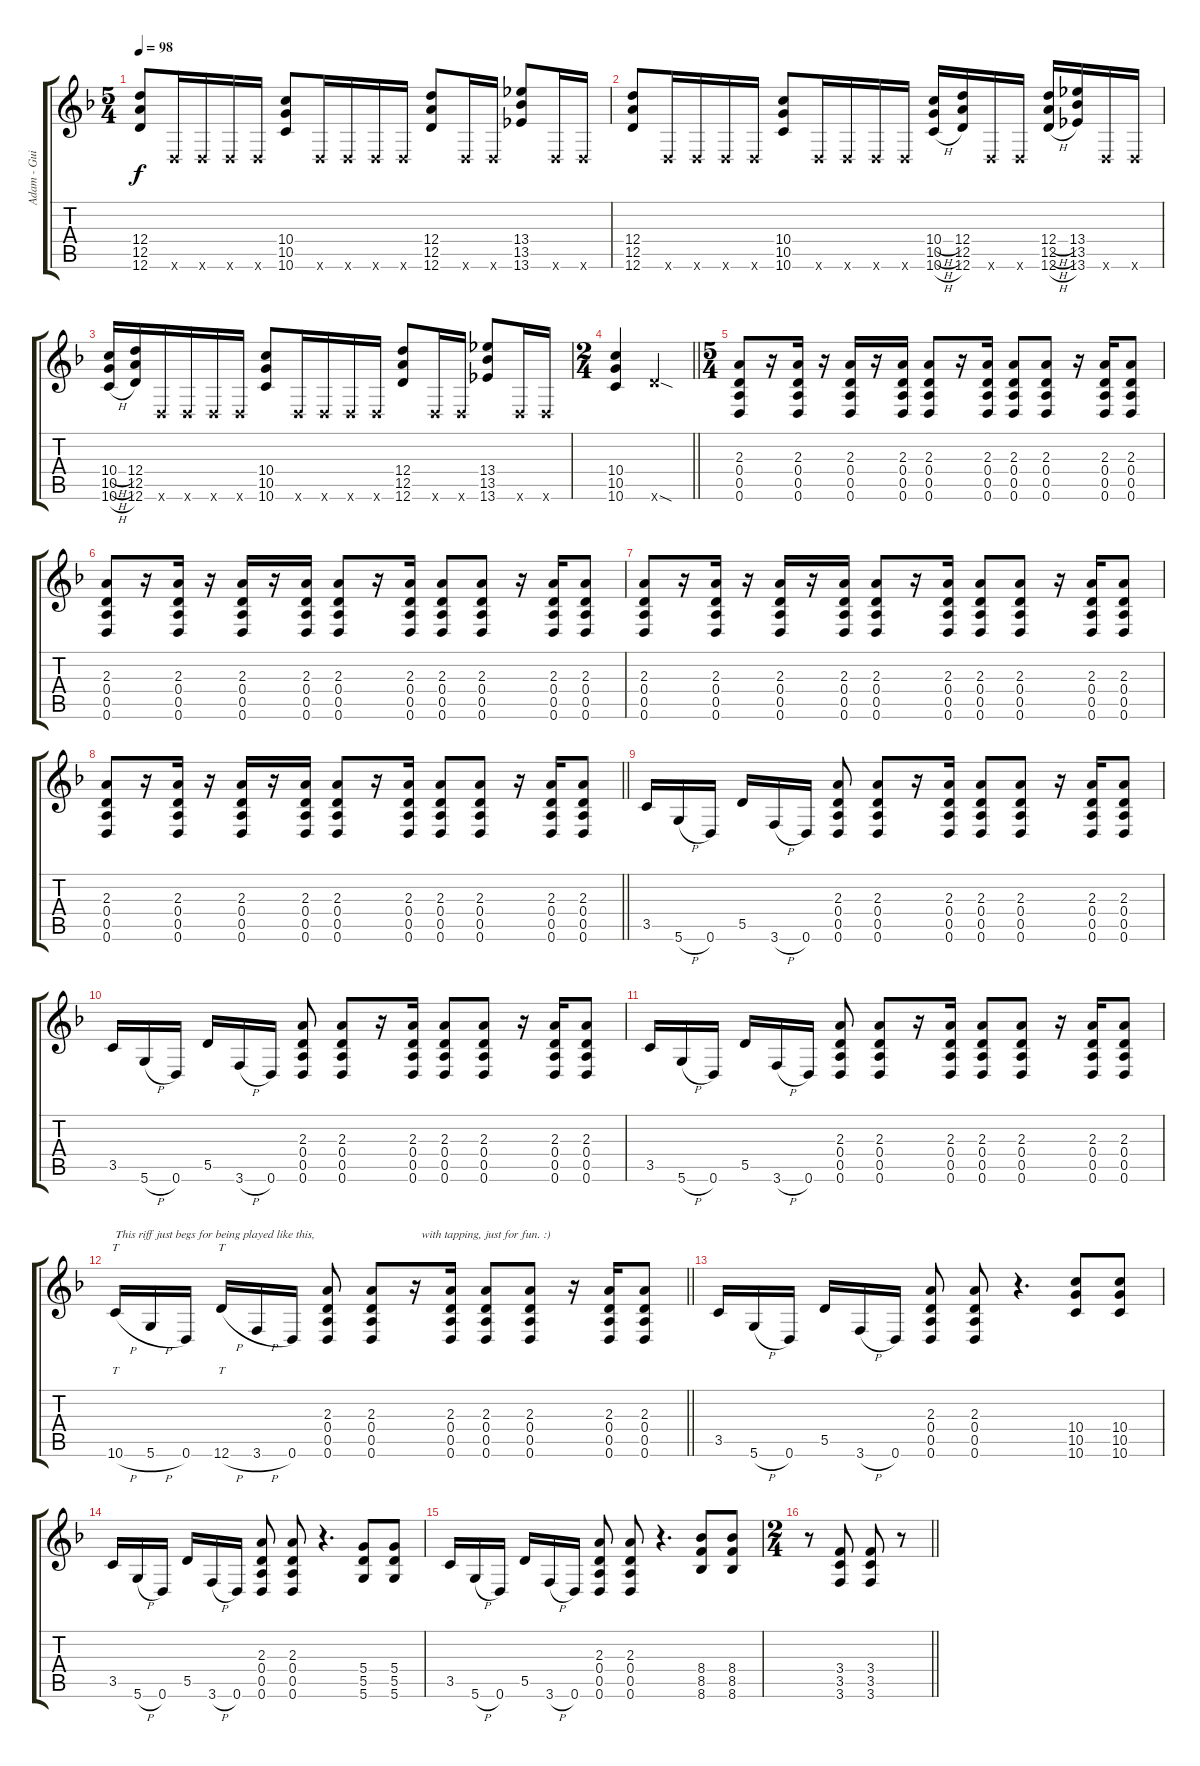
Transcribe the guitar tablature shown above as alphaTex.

\track ("Adam - Guitar" "Adam - Gui") {instrument overdrivenguitar}
\staff {score tabs}
\tuning (E4 B3 G3 D3 A2 D2) {hide}
\ts (5 4)
\tempo 98
\clef g2
\ks dminor
(12.4 12.5 12.6).8{dy f} 0.6{x}.16 0.6{x}.16{beam merge} 0.6{x}.16 0.6{x}.16{beam split} (10.4 10.5 10.6).8{beam merge} 0.6{x}.16 0.6{x}.16 0.6{x}.16 0.6{x}.16 (12.4 12.5 12.6).8 0.6{x}.16 0.6{x}.16 (13.4 13.5 13.6).8 0.6{x}.16 0.6{x}.16 |
(12.4 12.5 12.6).8 0.6{x}.16 0.6{x}.16{beam merge} 0.6{x}.16 0.6{x}.16{beam split} (10.4 10.5 10.6).8{beam merge} 0.6{x}.16 0.6{x}.16 0.6{x}.16 0.6{x}.16 (10.4{h} 10.5{h} 10.6{h}).16 (12.4 12.5 12.6).16 0.6{x}.16 0.6{x}.16 (12.4{h} 12.5{h} 12.6{h}).16 (13.4 13.5 13.6).16 0.6{x}.16 0.6{x}.16 |
(10.4{h} 10.5{h} 10.6{h}).16 (12.4 12.5 12.6).16 0.6{x}.16 0.6{x}.16{beam merge} 0.6{x}.16 0.6{x}.16{beam split} (10.4 10.5 10.6).8{beam merge} 0.6{x}.16 0.6{x}.16 0.6{x}.16 0.6{x}.16 (12.4 12.5 12.6).8 0.6{x}.16 0.6{x}.16 (13.4 13.5 13.6).8 0.6{x}.16 0.6{x}.16 |
\ts (2 4)
\barLineRight lightlight
(10.4 10.5 10.6).4 12.6{sod x}.4 |
\ts (5 4)
(2.3 0.4 0.5 0.6).8{volume 16} r.16 (2.3 0.4 0.5 0.6).16 r.16 (2.3 0.4 0.5 0.6).16 r.16 (2.3 0.4 0.5 0.6).16{beam split} (2.3 0.4 0.5 0.6).8 r.16 (2.3 0.4 0.5 0.6).16{beam split} (2.3 0.4 0.5 0.6).8 (2.3 0.4 0.5 0.6).8 r.16 (2.3 0.4 0.5 0.6).16 (2.3 0.4 0.5 0.6).8 |
(2.3 0.4 0.5 0.6).8 r.16 (2.3 0.4 0.5 0.6).16 r.16 (2.3 0.4 0.5 0.6).16 r.16 (2.3 0.4 0.5 0.6).16{beam split} (2.3 0.4 0.5 0.6).8 r.16 (2.3 0.4 0.5 0.6).16{beam split} (2.3 0.4 0.5 0.6).8 (2.3 0.4 0.5 0.6).8 r.16 (2.3 0.4 0.5 0.6).16 (2.3 0.4 0.5 0.6).8 |
(2.3 0.4 0.5 0.6).8 r.16 (2.3 0.4 0.5 0.6).16 r.16 (2.3 0.4 0.5 0.6).16 r.16 (2.3 0.4 0.5 0.6).16{beam split} (2.3 0.4 0.5 0.6).8 r.16 (2.3 0.4 0.5 0.6).16{beam split} (2.3 0.4 0.5 0.6).8 (2.3 0.4 0.5 0.6).8 r.16 (2.3 0.4 0.5 0.6).16 (2.3 0.4 0.5 0.6).8 |
\barLineRight lightlight
(2.3 0.4 0.5 0.6).8 r.16 (2.3 0.4 0.5 0.6).16 r.16 (2.3 0.4 0.5 0.6).16 r.16 (2.3 0.4 0.5 0.6).16{beam split} (2.3 0.4 0.5 0.6).8 r.16 (2.3 0.4 0.5 0.6).16{beam split} (2.3 0.4 0.5 0.6).8 (2.3 0.4 0.5 0.6).8 r.16 (2.3 0.4 0.5 0.6).16 (2.3 0.4 0.5 0.6).8 |
3.5.16{volume 13} 5.6{h}.16 0.6.16{beam split} 5.5.16{beam merge} 3.6{h}.16 0.6.16{beam split} (2.3 0.4 0.5 0.6).8{beam split} (2.3 0.4 0.5 0.6).8 r.16 (2.3 0.4 0.5 0.6).16{beam split} (2.3 0.4 0.5 0.6).8 (2.3 0.4 0.5 0.6).8 r.16 (2.3 0.4 0.5 0.6).16 (2.3 0.4 0.5 0.6).8 |
3.5.16 5.6{h}.16 0.6.16{beam split} 5.5.16{beam merge} 3.6{h}.16 0.6.16{beam split} (2.3 0.4 0.5 0.6).8{beam split} (2.3 0.4 0.5 0.6).8 r.16 (2.3 0.4 0.5 0.6).16{beam split} (2.3 0.4 0.5 0.6).8 (2.3 0.4 0.5 0.6).8 r.16 (2.3 0.4 0.5 0.6).16 (2.3 0.4 0.5 0.6).8 |
3.5.16 5.6{h}.16 0.6.16{beam split} 5.5.16{beam merge} 3.6{h}.16 0.6.16{beam split} (2.3 0.4 0.5 0.6).8{beam split} (2.3 0.4 0.5 0.6).8 r.16 (2.3 0.4 0.5 0.6).16{beam split} (2.3 0.4 0.5 0.6).8 (2.3 0.4 0.5 0.6).8 r.16 (2.3 0.4 0.5 0.6).16 (2.3 0.4 0.5 0.6).8 |
\barLineRight lightlight
10.6{h}.16{tt txt "This riff just begs for being played like this,"} 5.6{h}.16 0.6.16{beam split} 12.6{h}.16{tt beam merge} 3.6{h}.16 0.6.16{beam split} (2.3 0.4 0.5 0.6).8{beam split} (2.3 0.4 0.5 0.6).8 r.16{txt "  with tapping, just for fun. :)"} (2.3 0.4 0.5 0.6).16{beam split} (2.3 0.4 0.5 0.6).8 (2.3 0.4 0.5 0.6).8 r.16 (2.3 0.4 0.5 0.6).16 (2.3 0.4 0.5 0.6).8 |
3.5.16 5.6{h}.16 0.6.16{beam split} 5.5.16{beam merge} 3.6{h}.16 0.6.16{beam split} (2.3 0.4 0.5 0.6).8{beam split} (2.3 0.4 0.5 0.6).8 r.4{d} (10.4 10.5 10.6).8 (10.4 10.5 10.6).8 |
3.5.16 5.6{h}.16 0.6.16{beam split} 5.5.16{beam merge} 3.6{h}.16 0.6.16{beam split} (2.3 0.4 0.5 0.6).8{beam split} (2.3 0.4 0.5 0.6).8 r.4{d} (5.4 5.5 5.6).8 (5.4 5.5 5.6).8 |
3.5.16 5.6{h}.16 0.6.16{beam split} 5.5.16{beam merge} 3.6{h}.16 0.6.16{beam split} (2.3 0.4 0.5 0.6).8{beam split} (2.3 0.4 0.5 0.6).8 r.4{d} (8.4 8.5 8.6).8 (8.4 8.5 8.6).8 |
\ts (2 4)
\barLineRight lightlight
r.8 (3.4 3.5 3.6).8 (3.4 3.5 3.6).8 r.8
